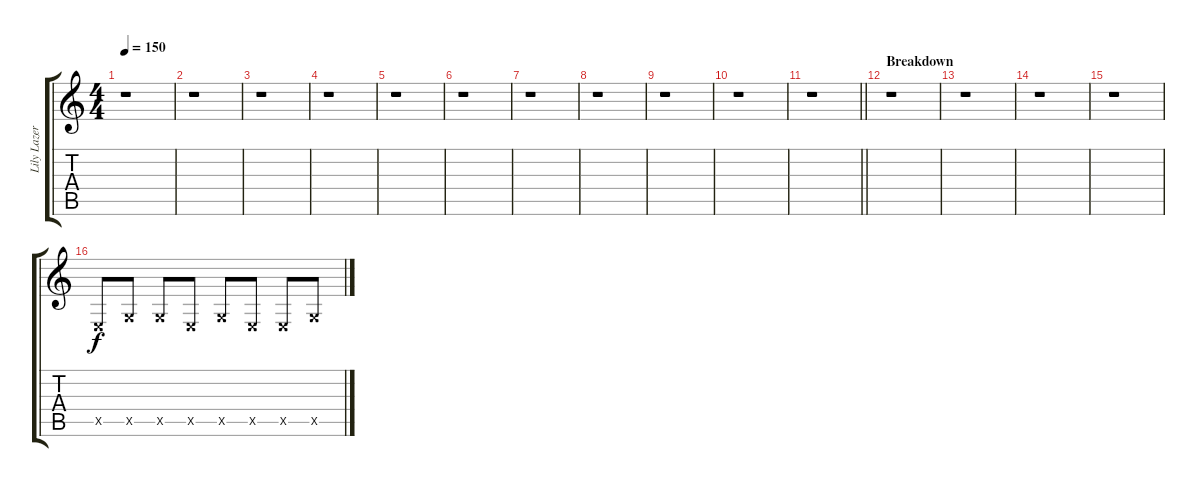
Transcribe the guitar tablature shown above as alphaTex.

\track ("Lily Lazer (Guitar)" "Lily Lazer") {instrument overdrivenguitar}
\staff {score tabs}
\tuning (B3 Gb3 D3 A2 E2 B1) {hide}
\ts (4 4)
\tempo 150
\clef g2
\ks c
r.1{dy f} |
r.1 |
r.1 |
r.1 |
r.1 |
r.1 |
r.1 |
r.1 |
r.1 |
r.1 |
\barLineRight lightlight
r.1 |
\section ("" "Breakdown")
r.1 |
r.1 |
r.1 |
r.1{volume 11} |
0.5{x}.8 3.5{x}.8 3.5{x}.8 0.5{x}.8 3.5{x}.8 0.5{x}.8 0.5{x}.8 3.5{x}.8
